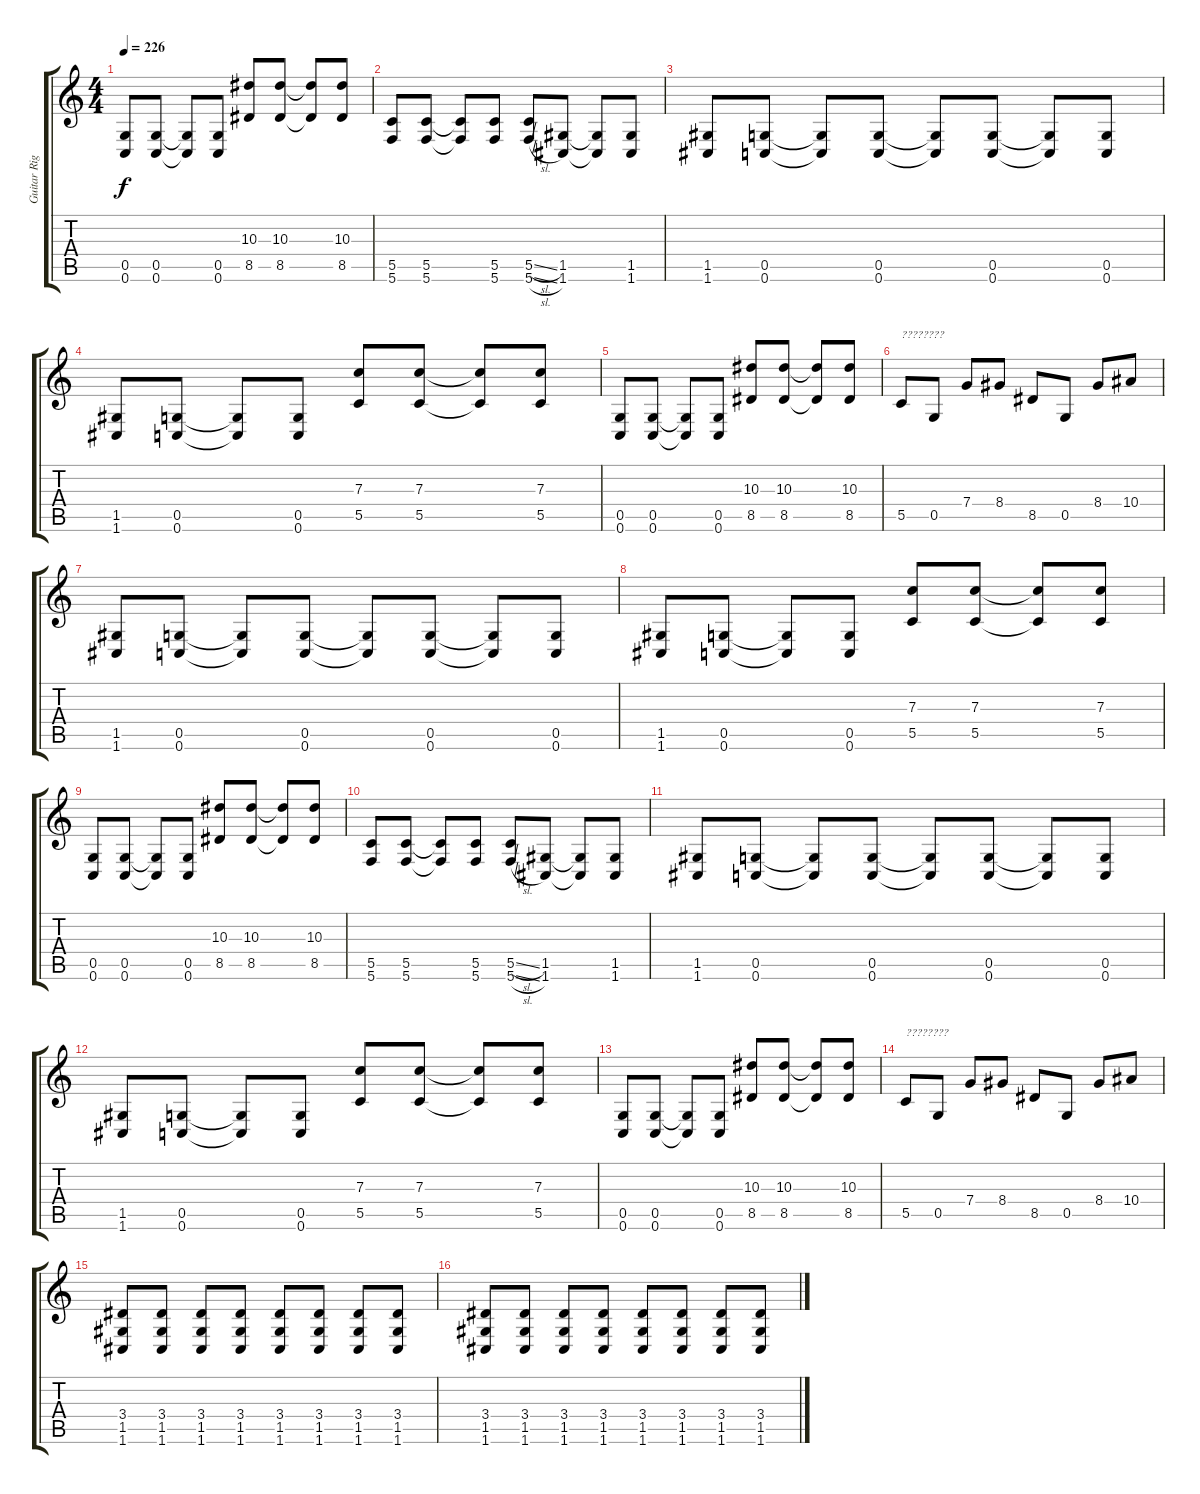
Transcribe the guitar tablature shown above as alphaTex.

\track ("Guitar Right" "Guitar Rig") {instrument distortionguitar}
\staff {score tabs}
\tuning (D4 A3 F3 C3 G2 C2) {hide}
\ts (4 4)
\tempo 226
\clef g2
\ks c
(0.5 0.6).8{dy f} (0.5 0.6).8 (0.5{t} 0.6{t}).8 (0.5 0.6).8 (10.3 8.5).8 (10.3 8.5).8 (10.3{t} 8.5{t}).8 (10.3 8.5).8 |
(5.5 5.6).8 (5.5 5.6).8 (5.5{t} 5.6{t}).8 (5.5 5.6).8 (5.5{sl} 5.6{sl}).8 (1.5 1.6).8 (1.5{t} 1.6{t}).8 (1.5 1.6).8 |
(1.5 1.6).8 (0.5 0.6).8 (0.5{t} 0.6{t}).8 (0.5 0.6).8 (0.5{t} 0.6{t}).8 (0.5 0.6).8 (0.5{t} 0.6{t}).8 (0.5 0.6).8 |
(1.5 1.6).8 (0.5 0.6).8 (0.5{t} 0.6{t}).8 (0.5 0.6).8 (7.3 5.5).8 (7.3 5.5).8 (7.3{t} 5.5{t}).8 (7.3 5.5).8 |
(0.5 0.6).8 (0.5 0.6).8 (0.5{t} 0.6{t}).8 (0.5 0.6).8 (10.3 8.5).8 (10.3 8.5).8 (10.3{t} 8.5{t}).8 (10.3 8.5).8 |
5.5.8{txt "????????"} 0.5.8 7.4.8 8.4.8 8.5.8 0.5.8 8.4.8 10.4.8 |
(1.5 1.6).8 (0.5 0.6).8 (0.5{t} 0.6{t}).8 (0.5 0.6).8 (0.5{t} 0.6{t}).8 (0.5 0.6).8 (0.5{t} 0.6{t}).8 (0.5 0.6).8 |
(1.5 1.6).8 (0.5 0.6).8 (0.5{t} 0.6{t}).8 (0.5 0.6).8 (7.3 5.5).8 (7.3 5.5).8 (7.3{t} 5.5{t}).8 (7.3 5.5).8 |
(0.5 0.6).8 (0.5 0.6).8 (0.5{t} 0.6{t}).8 (0.5 0.6).8 (10.3 8.5).8 (10.3 8.5).8 (10.3{t} 8.5{t}).8 (10.3 8.5).8 |
(5.5 5.6).8 (5.5 5.6).8 (5.5{t} 5.6{t}).8 (5.5 5.6).8 (5.5{sl} 5.6{sl}).8 (1.5 1.6).8 (1.5{t} 1.6{t}).8 (1.5 1.6).8 |
(1.5 1.6).8 (0.5 0.6).8 (0.5{t} 0.6{t}).8 (0.5 0.6).8 (0.5{t} 0.6{t}).8 (0.5 0.6).8 (0.5{t} 0.6{t}).8 (0.5 0.6).8 |
(1.5 1.6).8 (0.5 0.6).8 (0.5{t} 0.6{t}).8 (0.5 0.6).8 (7.3 5.5).8 (7.3 5.5).8 (7.3{t} 5.5{t}).8 (7.3 5.5).8 |
(0.5 0.6).8 (0.5 0.6).8 (0.5{t} 0.6{t}).8 (0.5 0.6).8 (10.3 8.5).8 (10.3 8.5).8 (10.3{t} 8.5{t}).8 (10.3 8.5).8 |
5.5.8{txt "????????"} 0.5.8 7.4.8 8.4.8 8.5.8 0.5.8 8.4.8 10.4.8 |
(3.4 1.5 1.6).8 (3.4 1.5 1.6).8 (3.4 1.5 1.6).8 (3.4 1.5 1.6).8 (3.4 1.5 1.6).8 (3.4 1.5 1.6).8 (3.4 1.5 1.6).8 (3.4 1.5 1.6).8 |
(3.4 1.5 1.6).8 (3.4 1.5 1.6).8 (3.4 1.5 1.6).8 (3.4 1.5 1.6).8 (3.4 1.5 1.6).8 (3.4 1.5 1.6).8 (3.4 1.5 1.6).8 (3.4 1.5 1.6).8
